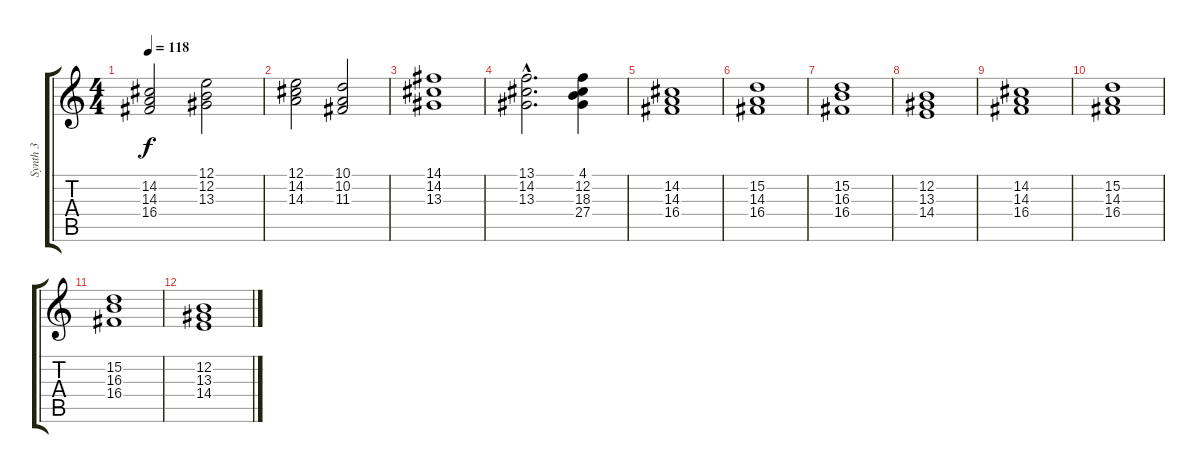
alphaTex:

\track ("Synth 3" "Synth 3") {instrument pad8sweep}
\staff {score tabs}
\tuning (E4 B3 G3 D3 A2 E2) {hide}
\ts (4 4)
\tempo 118
\clef g2
\ks c
(14.2 14.3 16.4).2{dy f} (12.1 12.2 13.3).2 |
(12.1 14.2 14.3).2 (10.1 10.2 11.3).2 |
(14.1 14.2 13.3).1 |
(13.1{hac} 14.2{hac} 13.3{hac}).2{d} (4.1 12.2 18.3 27.4).4 |
(14.2 14.3 16.4).1 |
(15.2 14.3 16.4).1 |
(15.2 16.3 16.4).1 |
(12.2 13.3 14.4).1 |
(14.2 14.3 16.4).1 |
(15.2 14.3 16.4).1 |
(15.2 16.3 16.4).1 |
(12.2 13.3 14.4).1
